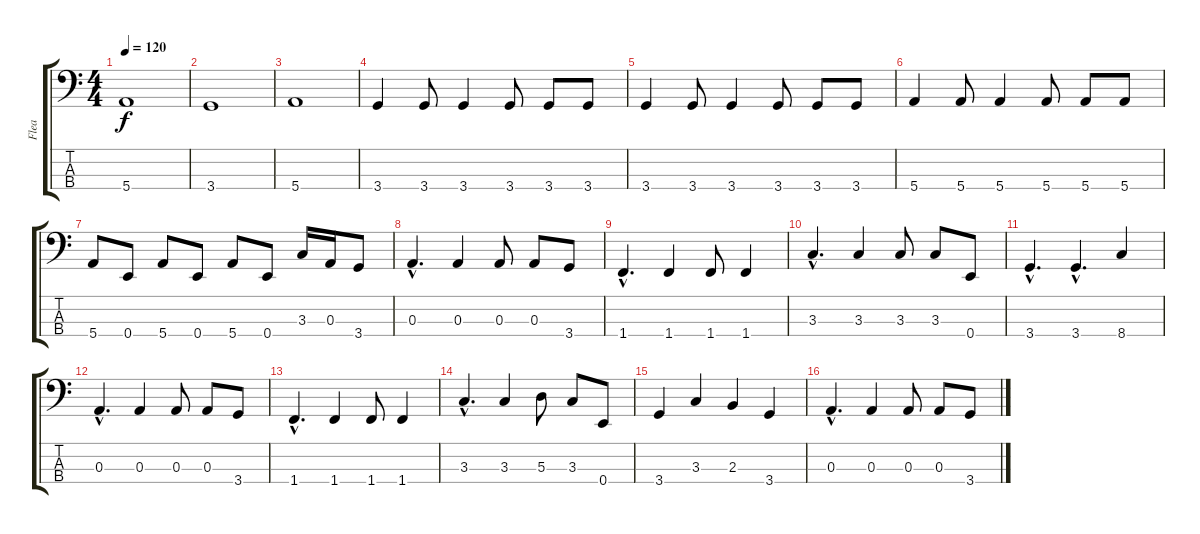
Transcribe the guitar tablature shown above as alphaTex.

\track ("Flea" "Flea") {instrument electricbassfinger}
\staff {score tabs}
\tuning (G2 D2 A1 E1) {hide}
\ts (4 4)
\tempo 120
\clef f4
\ks c
5.4.1{dy f} |
3.4.1 |
5.4.1 |
3.4.4 3.4.8 3.4.4 3.4.8 3.4.8 3.4.8 |
3.4.4 3.4.8 3.4.4 3.4.8 3.4.8 3.4.8 |
5.4.4 5.4.8 5.4.4 5.4.8 5.4.8 5.4.8 |
5.4.8 0.4.8 5.4.8 0.4.8 5.4.8 0.4.8 3.3.16 0.3.16 3.4.8 |
0.3{hac}.4{d} 0.3.4 0.3.8 0.3.8 3.4.8 |
1.4{hac}.4{d} 1.4.4 1.4.8 1.4.4 |
3.3{hac}.4{d} 3.3.4 3.3.8 3.3.8 0.4.8 |
3.4{hac}.4{d} 3.4{hac}.4{d} 8.4.4 |
0.3{hac}.4{d} 0.3.4 0.3.8 0.3.8 3.4.8 |
1.4{hac}.4{d} 1.4.4 1.4.8 1.4.4 |
3.3{hac}.4{d} 3.3.4 5.3.8 3.3.8 0.4.8 |
3.4.4 3.3.4 2.3.4 3.4.4 |
0.3{hac}.4{d} 0.3.4 0.3.8 0.3.8 3.4.8
